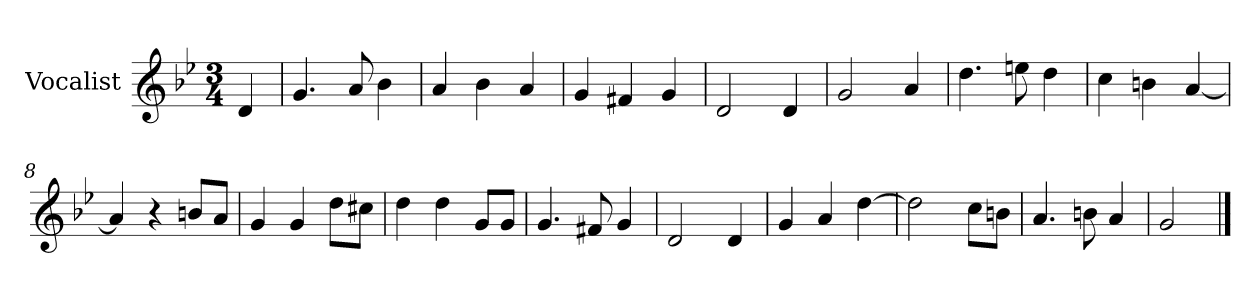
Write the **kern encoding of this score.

**kern
*part1
*staff1
*I"Vocalist
*k[b-e-]
*g:
*M3/4
=
4d
=1
4.g
8a
4b-
=2
4a
4b-
4a
=3
4g
4f#X
4g
=4
2d
4d
=5
2g
4a
=6
4.dd
8een
4dd
=7
4cc
4bn
[4a
=8
4a]
4r
8bnL
8aJ
=9
4g
4g
8ddL
8cc#XJ
=10
4dd
4dd
8gL
8gJ
=11
4.g
8f#X
4g
=12
2d
4d
=13
4g
4a
[4dd
=14
2dd]
8ccL
8bnJ
=15
4.a
8bn
4a
=16
2g
==
*-
